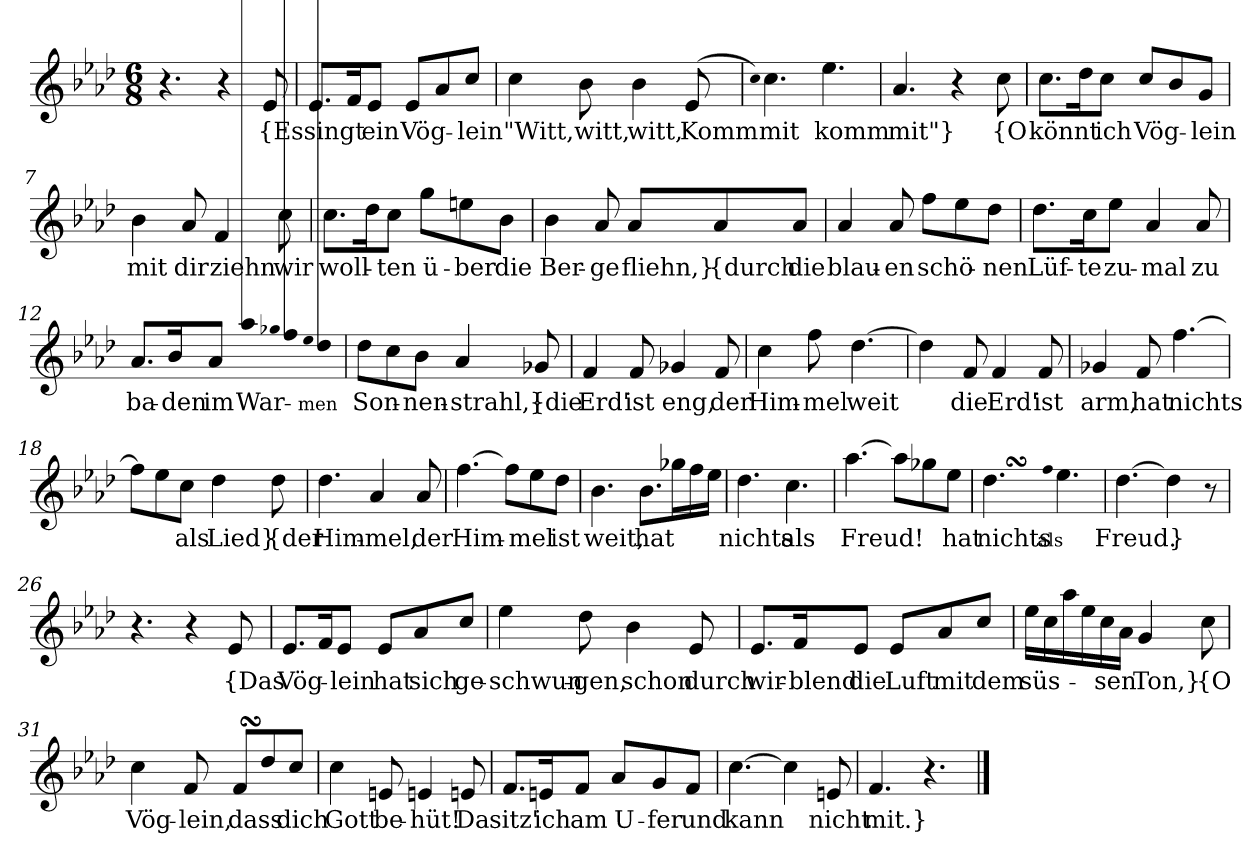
**kern	**text
*part1	*part1
*staff1	*staff1
*clefG2	*
*k[b-e-a-d-]	*
*M6/8	*
=1	=1
4.r	.
4r	.
8e-	{Es
=2	=2
8.e-/L	singt
16f/K	.
8e-/J	ein
8e-/L	Vög-
8a-/	.
8cc/J	-lein
=3	=3
4cc	"Witt,
8b-	witt,
4b-	witt,
(8e-	Komm
=4	=4
qcc)	.
4.cc	mit
4.ee-	komm
=5	=5
4.a-	mit"}
4r	.
8cc	{O
=6	=6
8.cc\L	könnt
16dd-\K	.
8cc\J	ich
8cc/L	Vög-
8b-/	.
8g/J	-lein
=7	=7
4b-	mit
8a-	dir
4f	ziehn
8cc	wir
=8	=8
8.cc\L	woll-
16dd-\K	.
8cc\J	-ten
8gg\L	ü-
8een\	-ber
8b-\J	die
=9	=9
4b-	Ber-
8a-	-ge
8a-/L	fliehn,}
8a-/	{durch
8a-/J	die
=10	=10
4a-	blau-
8a-	-en
8ff\L	schö-
8ee-\	.
8dd-\J	-nen
=11	=11
8.dd-\L	Lüf-
16cc\K	-te
8ee-\J	zu-
4a-	-mal
8a-	zu
=12	=12
8.a-/L	ba-
16b-/K	-den
8a-/J	im
8aa-\L	War-
qgg-X	.
8ff\	.
qee-	-men
8dd-\J	.
=13	=13
8dd-\L	Son-
8cc\	.
8b-\J	-nen-
4a-	-strahl,}
8g-X	{die
=14	=14
4f	Erd'
8f	ist
4g-X	eng,
8f	der
=15	=15
4cc	Him-
8ff	-mel
[4.dd-	weit
=16	=16
4dd-]	.
8f	die
4f	Erd'
8f	ist
=17	=17
4g-X	arm,
8f	hat
[4.ff	nichts
=18	=18
8ff\L]	.
8ee-\	.
8cc\J	als
4dd-	Lied}
8dd-	{der
=19	=19
4.dd-	Him-
4a-	-mel,
8a-	der
=20	=20
[4.ff	Him-
8ff\L]	.
8ee-\	-mel
8dd-\J	ist
=21	=21
4.b-	weit,
8.b-\L	hat
16gg-X\L	.
16ff\	.
16ee-\JJ	.
=22	=22
4.dd-	nichts
4.cc	als
=23	=23
[4.aa-	Freud!
8aa-\L]	.
8gg-X\	.
8ee-\J	hat
=24	=24
4.dd-SSs	nichts
qff	als
4.ee-	.
=25	=25
[4.dd-	Freud.
4dd-]	}
8r	.
=26	=26
4.r	.
4r	.
8e-	{Das
=27	=27
8.e-/L	Vög-
16f/K	.
8e-/J	-lein
8e-/L	hat
8a-/	sich
8cc/J	ge-
=28	=28
4ee-	-schwun-
8dd-	-gen,
4b-	schon
8e-	durch
=29	=29
8.e-/L	wir-
16f/K	-blend
8e-/J	die
8e-/L	Luft
8a-/	mit
8cc/J	dem
=30	=30
16ee-\LL	süs-
16cc\	.
16aa-\	.
16ee-\	.
16cc\	-sen
16a-\JJ	.
4g	Ton,}
8cc	{O
=31	=31
4cc	Vög-
8f	-lein,
8fSSS/L	dass
8dd-/	.
8cc/J	dich
=32	=32
4cc	Gott
8en	be-
4en	-hüt!
8en	Da
=33	=33
8.f/L	sitz'
16en/K	ich
8f/J	am
8a-/L	U-
8g/	-fer
8f/J	und
=34	=34
[4.cc	kann
4cc]	.
8en	nicht
=35	=35
4.f	mit.}
4.r	.
==	==
*-	*-
